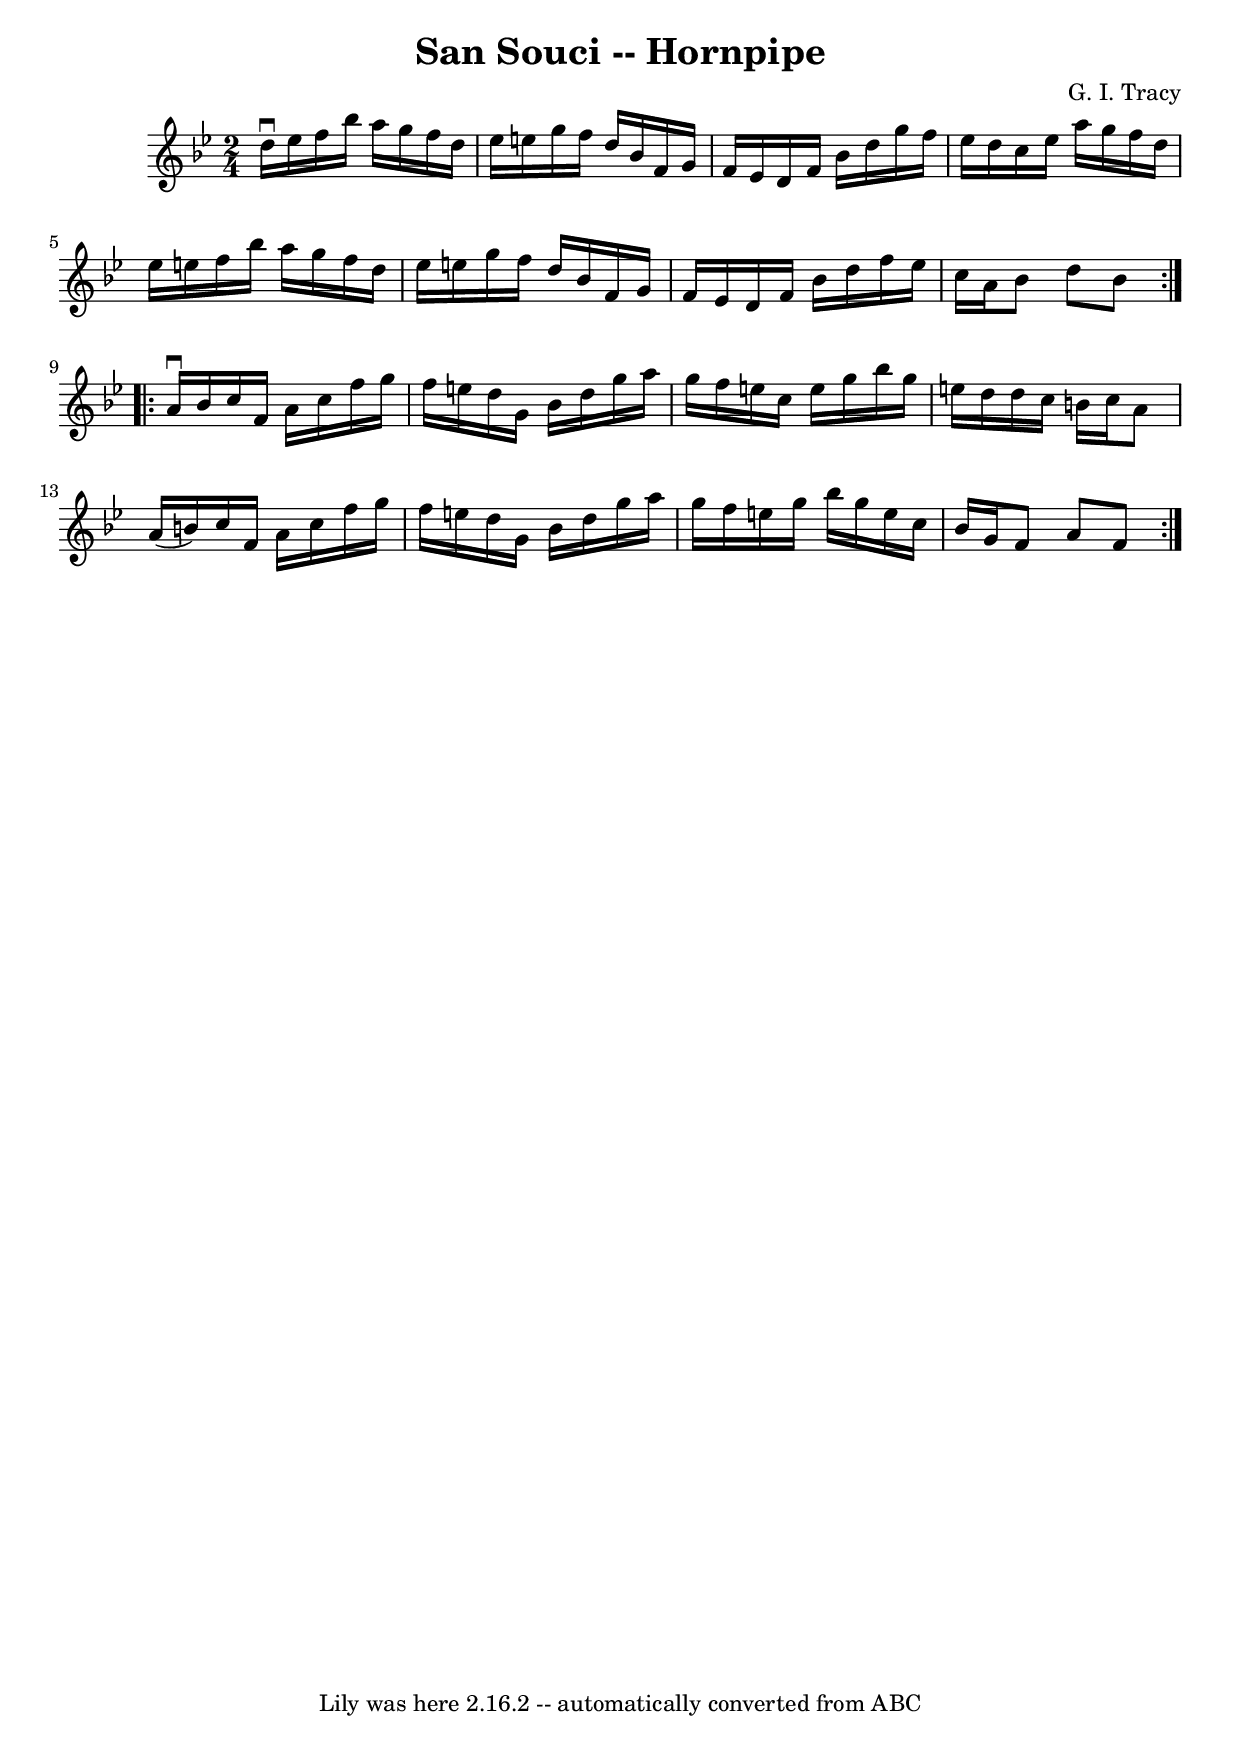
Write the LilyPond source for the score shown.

\version "2.16.2"
\include "Mammoth.ily"
\header {
  %% book = "Cole's 1000 Fiddle Tunes"
  composer = "G. I. Tracy"
  crossRefNumber = "1"
  footnotes = ""
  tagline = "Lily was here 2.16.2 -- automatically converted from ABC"
  title = "San Souci -- Hornpipe"

}
voicedefault =  {



  \repeat volta 2 {

    \time 2/4 
    \key bes \major d''16^\downbow ees''16  |
    f''16    
    bes''16 a''16 g''16 f''16 d''16 ees''16 e''16  |
    
    g''16 f''16 d''16 bes'16 f'16 g'16 f'16 ees'16  |
    
    d'16 f'16 bes'16 d''16 g''16 f''16 ees''16 d''16  |
    
    c''16 ees''16 a''16 g''16 f''16 d''16 ees''16 e''16   |
    f''16 bes''16 a''16 g''16 f''16 d''16 ees''16    
    e''16  |
    g''16 f''16 d''16 bes'16 f'16 g'16 f'16    
    ees'16  |
    d'16 f'16 bes'16 d''16 f''16 ees''16 c''16 
    a'16  |
    bes'8 d''8 bes'8  
  }     
  \repeat volta 2 {
    a'16^\downbow bes'16  |
    c''16 f'16 a'16 c''16 f''16 g''16 
    f''16 e''16  |
    d''16 g'16 bes'16 d''16 g''16    
    a''16 g''16 f''16  |
    e''16 c''16 e''16 g''16 bes''16 
    g''16 e''!16 d''16  |
    d''16 c''16 b'16 c''16 a'8  
    a'16 (b'16) |
    c''16 f'16 a'16 c''16 f''16    
    g''16 f''16 e''16  |
    d''16 g'16 bes'16 d''16 g''16   
    a''16 g''16 f''16  |
    e''16 g''16 bes''16 g''16    
    e''16 c''16 bes'16 g'16  |
    f'8 a'8 f'8  
  }   

}

\score{
  <<

    \context Staff="default"
    {
      \voicedefault 
      
    }

  >>
  \layout {
    
  }
  \midi {
  }

}
